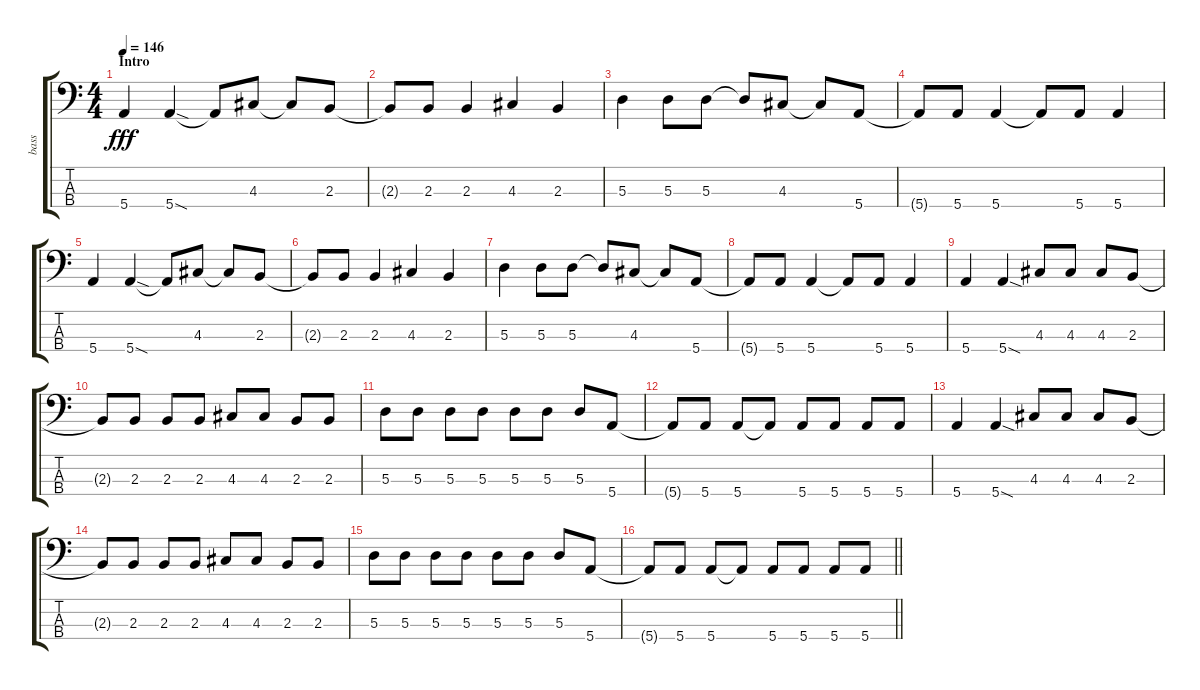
\track ("bass" "bass") {instrument electricbasspick}
\staff {score tabs}
\tuning (G2 D2 A1 E1) {hide}
\ts (4 4)
\section ("" "Intro")
\tempo 146
\clef f4
\ks c
5.4.4{dy fff instrument electricbasspick} 5.4{sod}.4 5.4{t}.8 4.3.8 4.3{t}.8 2.3.8 |
2.3{t}.8 2.3.8 2.3.4 4.3.4 2.3.4 |
5.3.4 5.3.8 5.3.8 5.3{t}.8 4.3.8 4.3{t}.8 5.4.8 |
5.4{t}.8 5.4.8 5.4.4 5.4{t}.8 5.4.8 5.4.4 |
5.4.4 5.4{sod}.4 5.4{t}.8 4.3.8 4.3{t}.8 2.3.8 |
2.3{t}.8 2.3.8 2.3.4 4.3.4 2.3.4 |
5.3.4 5.3.8 5.3.8 5.3{t}.8 4.3.8 4.3{t}.8 5.4.8 |
5.4{t}.8 5.4.8 5.4.4 5.4{t}.8 5.4.8 5.4.4 |
5.4.4 5.4{sod}.4 4.3.8 4.3.8 4.3.8 2.3.8 |
2.3{t}.8 2.3.8 2.3.8 2.3.8 4.3.8 4.3.8 2.3.8 2.3.8 |
5.3.8 5.3.8 5.3.8 5.3.8 5.3.8 5.3.8 5.3.8 5.4.8 |
5.4{t}.8 5.4.8 5.4.8 5.4{t}.8 5.4.8 5.4.8 5.4.8 5.4.8 |
5.4.4 5.4{sod}.4 4.3.8 4.3.8 4.3.8 2.3.8 |
2.3{t}.8 2.3.8 2.3.8 2.3.8 4.3.8 4.3.8 2.3.8 2.3.8 |
5.3.8 5.3.8 5.3.8 5.3.8 5.3.8 5.3.8 5.3.8 5.4.8 |
\barLineRight lightlight
5.4{t}.8 5.4.8 5.4.8 5.4{t}.8 5.4.8 5.4.8 5.4.8 5.4.8
